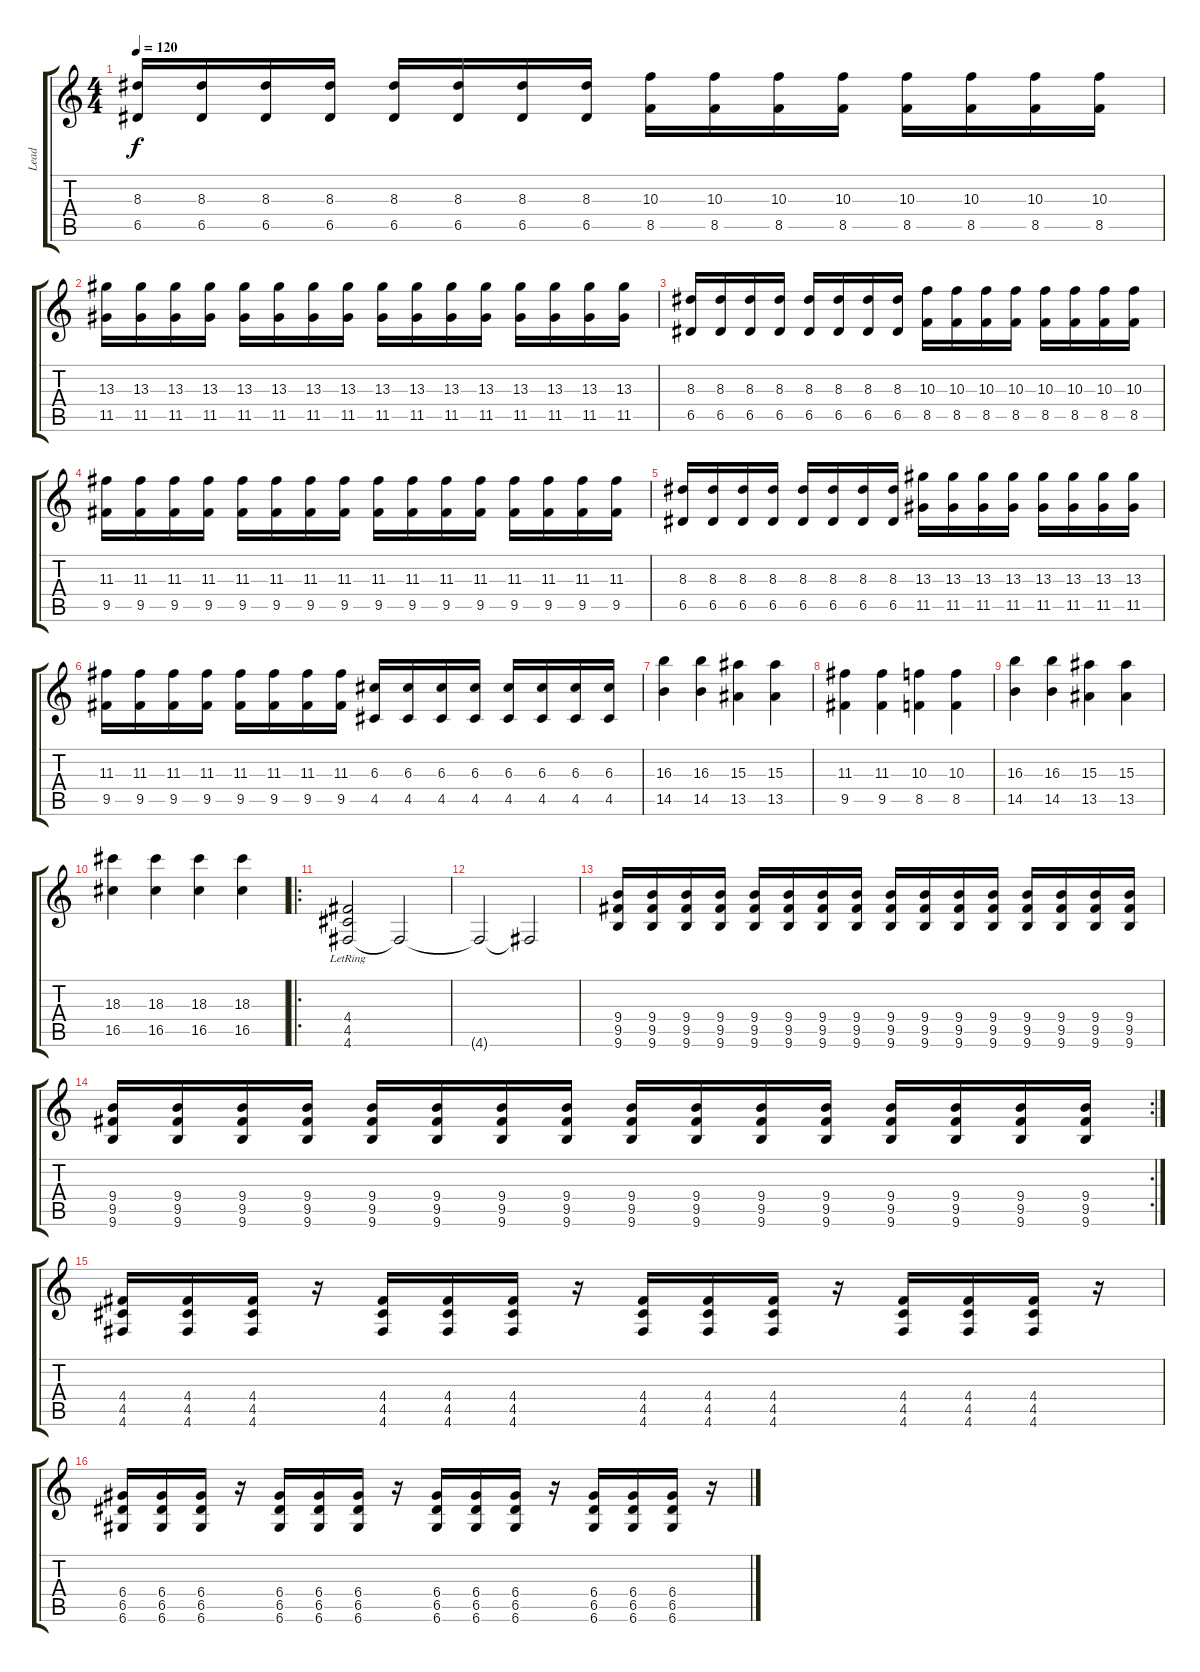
\track ("Lead" "Lead") {instrument distortionguitar}
\staff {score tabs}
\tuning (E4 B3 G3 D3 A2 D2) {hide}
\ts (4 4)
\tempo 120
\clef g2
\ks c
(8.3 6.5).16{dy f} (8.3 6.5).16 (8.3 6.5).16 (8.3 6.5).16 (8.3 6.5).16 (8.3 6.5).16 (8.3 6.5).16 (8.3 6.5).16 (10.3 8.5).16 (10.3 8.5).16 (10.3 8.5).16 (10.3 8.5).16 (10.3 8.5).16 (10.3 8.5).16 (10.3 8.5).16 (10.3 8.5).16 |
(13.3 11.5).16 (13.3 11.5).16 (13.3 11.5).16 (13.3 11.5).16 (13.3 11.5).16 (13.3 11.5).16 (13.3 11.5).16 (13.3 11.5).16 (13.3 11.5).16 (13.3 11.5).16 (13.3 11.5).16 (13.3 11.5).16 (13.3 11.5).16 (13.3 11.5).16 (13.3 11.5).16 (13.3 11.5).16 |
(8.3 6.5).16 (8.3 6.5).16 (8.3 6.5).16 (8.3 6.5).16 (8.3 6.5).16 (8.3 6.5).16 (8.3 6.5).16 (8.3 6.5).16 (10.3 8.5).16 (10.3 8.5).16 (10.3 8.5).16 (10.3 8.5).16 (10.3 8.5).16 (10.3 8.5).16 (10.3 8.5).16 (10.3 8.5).16 |
(11.3 9.5).16 (11.3 9.5).16 (11.3 9.5).16 (11.3 9.5).16 (11.3 9.5).16 (11.3 9.5).16 (11.3 9.5).16 (11.3 9.5).16 (11.3 9.5).16 (11.3 9.5).16 (11.3 9.5).16 (11.3 9.5).16 (11.3 9.5).16 (11.3 9.5).16 (11.3 9.5).16 (11.3 9.5).16 |
(8.3 6.5).16 (8.3 6.5).16 (8.3 6.5).16 (8.3 6.5).16 (8.3 6.5).16 (8.3 6.5).16 (8.3 6.5).16 (8.3 6.5).16 (13.3 11.5).16 (13.3 11.5).16 (13.3 11.5).16 (13.3 11.5).16 (13.3 11.5).16 (13.3 11.5).16 (13.3 11.5).16 (13.3 11.5).16 |
(11.3 9.5).16 (11.3 9.5).16 (11.3 9.5).16 (11.3 9.5).16 (11.3 9.5).16 (11.3 9.5).16 (11.3 9.5).16 (11.3 9.5).16 (6.3 4.5).16 (6.3 4.5).16 (6.3 4.5).16 (6.3 4.5).16 (6.3 4.5).16 (6.3 4.5).16 (6.3 4.5).16 (6.3 4.5).16 |
(16.3 14.5).4 (16.3 14.5).4 (15.3 13.5).4 (15.3 13.5).4 |
(11.3 9.5).4 (11.3 9.5).4 (10.3 8.5).4 (10.3 8.5).4 |
(16.3 14.5).4 (16.3 14.5).4 (15.3 13.5).4 (15.3 13.5).4 |
(18.3 16.5).4 (18.3 16.5).4 (18.3 16.5).4 (18.3 16.5).4 |
\ro
(4.4{lr} 4.5 4.6).2 4.6{t}.2 |
4.6{t}.2 4.6{t}.2 |
(9.4 9.5 9.6).16 (9.4 9.5 9.6).16 (9.4 9.5 9.6).16 (9.4 9.5 9.6).16 (9.4 9.5 9.6).16 (9.4 9.5 9.6).16 (9.4 9.5 9.6).16 (9.4 9.5 9.6).16 (9.4 9.5 9.6).16 (9.4 9.5 9.6).16 (9.4 9.5 9.6).16 (9.4 9.5 9.6).16 (9.4 9.5 9.6).16 (9.4 9.5 9.6).16 (9.4 9.5 9.6).16 (9.4 9.5 9.6).16 |
\rc 2
(9.4 9.5 9.6).16 (9.4 9.5 9.6).16 (9.4 9.5 9.6).16 (9.4 9.5 9.6).16 (9.4 9.5 9.6).16 (9.4 9.5 9.6).16 (9.4 9.5 9.6).16 (9.4 9.5 9.6).16 (9.4 9.5 9.6).16 (9.4 9.5 9.6).16 (9.4 9.5 9.6).16 (9.4 9.5 9.6).16 (9.4 9.5 9.6).16 (9.4 9.5 9.6).16 (9.4 9.5 9.6).16 (9.4 9.5 9.6).16 |
(4.4 4.5 4.6).16 (4.4 4.5 4.6).16 (4.4 4.5 4.6).16 r.16 (4.4 4.5 4.6).16 (4.4 4.5 4.6).16 (4.4 4.5 4.6).16 r.16 (4.4 4.5 4.6).16 (4.4 4.5 4.6).16 (4.4 4.5 4.6).16 r.16 (4.4 4.5 4.6).16 (4.4 4.5 4.6).16 (4.4 4.5 4.6).16 r.16 |
(6.4 6.5 6.6).16 (6.4 6.5 6.6).16 (6.4 6.5 6.6).16 r.16 (6.4 6.5 6.6).16 (6.4 6.5 6.6).16 (6.4 6.5 6.6).16 r.16 (6.4 6.5 6.6).16 (6.4 6.5 6.6).16 (6.4 6.5 6.6).16 r.16 (6.4 6.5 6.6).16 (6.4 6.5 6.6).16 (6.4 6.5 6.6).16 r.16
